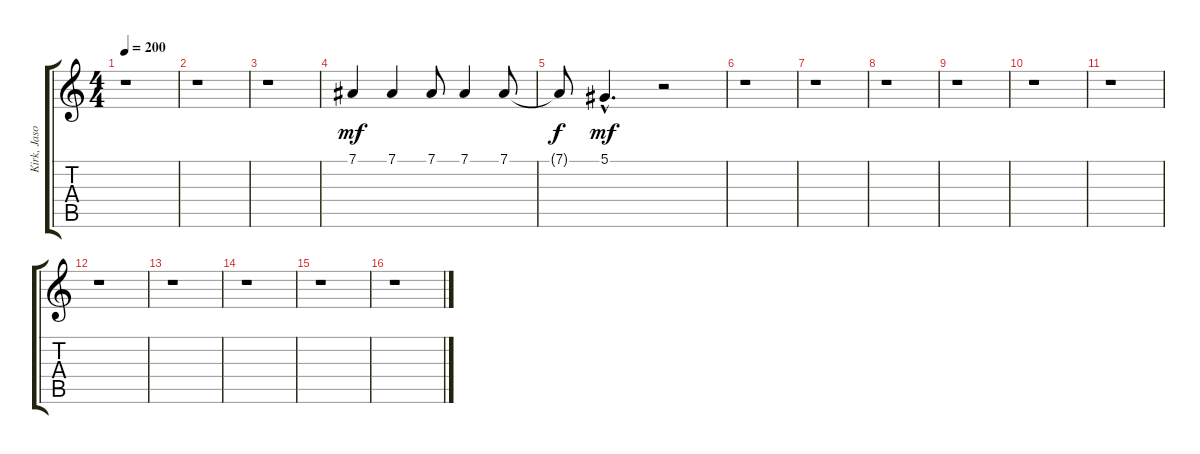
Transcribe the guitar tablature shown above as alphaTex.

\track ("Kirk, Jason and Lars Vocals" "Kirk, Jaso") {instrument choiraahs}
\staff {score tabs}
\tuning (Eb4 Bb3 Gb3 Db3 Ab2 Eb2) {hide}
\ts (4 4)
\tempo 200
\clef g2
\ks c
r.1{dy f} |
r.1 |
r.1 |
7.1.4{dy mf} 7.1.4 7.1.8 7.1.4 7.1.8 |
7.1{t}.8{dy f} 5.1{hac}.4{d dy mf} r.2 |
r.1 |
r.1 |
r.1 |
r.1 |
r.1 |
r.1 |
r.1 |
r.1 |
r.1 |
r.1 |
r.1
